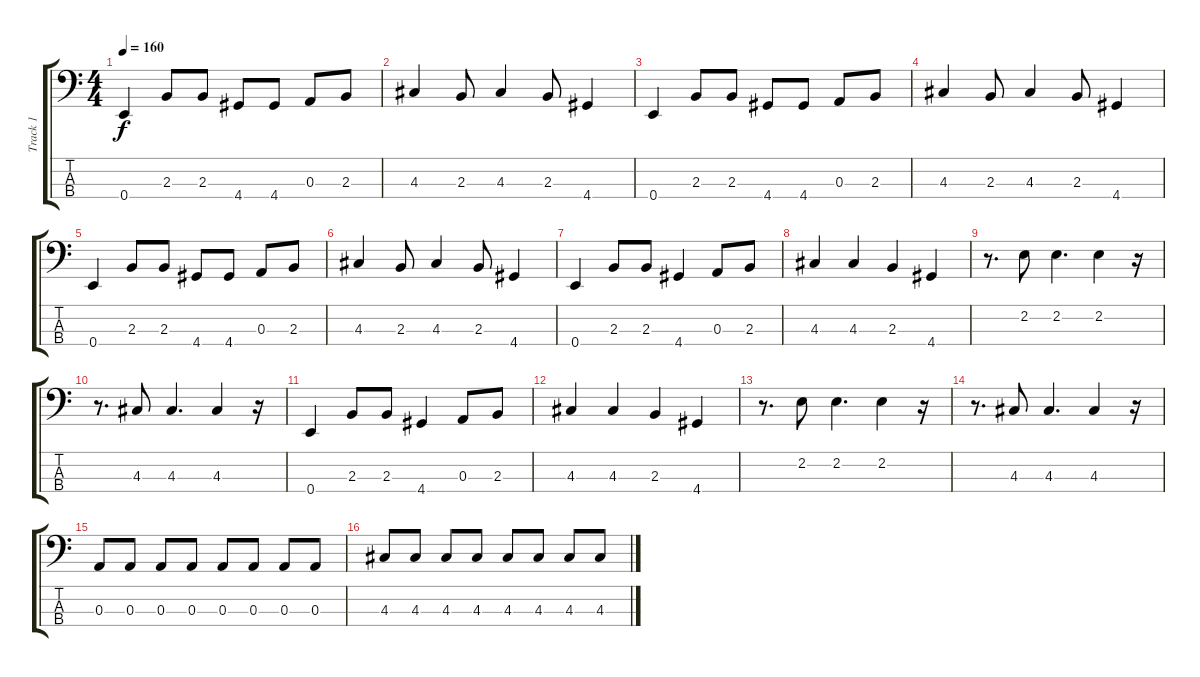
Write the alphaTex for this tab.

\track ("Track 1" "Track 1") {instrument electricbassfinger}
\staff {score tabs}
\tuning (G2 D2 A1 E1) {hide}
\ts (4 4)
\tempo 160
\clef f4
\ks c
0.4.4{dy f} 2.3.8 2.3.8 4.4.8 4.4.8 0.3.8 2.3.8 |
4.3.4 2.3.8 4.3.4 2.3.8 4.4.4 |
0.4.4 2.3.8 2.3.8 4.4.8 4.4.8 0.3.8 2.3.8 |
4.3.4 2.3.8 4.3.4 2.3.8 4.4.4 |
0.4.4 2.3.8 2.3.8 4.4.8 4.4.8 0.3.8 2.3.8 |
4.3.4 2.3.8 4.3.4 2.3.8 4.4.4 |
0.4.4 2.3.8 2.3.8 4.4.4 0.3.8 2.3.8 |
4.3.4 4.3.4 2.3.4 4.4.4 |
r.8{d} 2.2.8 2.2.4{d} 2.2.4 r.16 |
r.8{d} 4.3.8 4.3.4{d} 4.3.4 r.16 |
0.4.4 2.3.8 2.3.8 4.4.4 0.3.8 2.3.8 |
4.3.4 4.3.4 2.3.4 4.4.4 |
r.8{d} 2.2.8 2.2.4{d} 2.2.4 r.16 |
r.8{d} 4.3.8 4.3.4{d} 4.3.4 r.16 |
0.3.8 0.3.8 0.3.8 0.3.8 0.3.8 0.3.8 0.3.8 0.3.8 |
4.3.8 4.3.8 4.3.8 4.3.8 4.3.8 4.3.8 4.3.8 4.3.8
